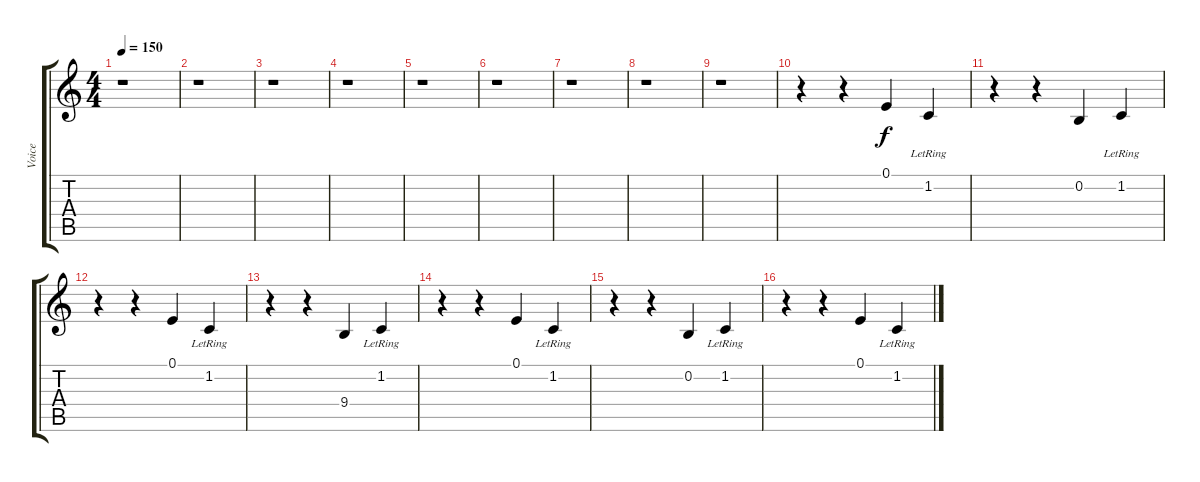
\track ("Voice" "Voice") {instrument violin}
\staff {score tabs}
\tuning (E4 B3 G3 D3 A2 E2) {hide}
\ts (4 4)
\tempo 150
\clef g2
\ks c
r.1{dy f instrument violin} |
r.1 |
r.1 |
r.1 |
r.1 |
r.1 |
r.1 |
r.1 |
r.1 |
r.4 r.4 0.1.4 1.2{lr}.4 |
r.4 r.4 0.2.4 1.2{lr}.4 |
r.4 r.4 0.1.4 1.2{lr}.4 |
r.4 r.4 9.4.4 1.2{lr}.4 |
r.4 r.4 0.1.4 1.2{lr}.4 |
r.4 r.4 0.2.4 1.2{lr}.4 |
r.4 r.4 0.1.4 1.2{lr}.4
